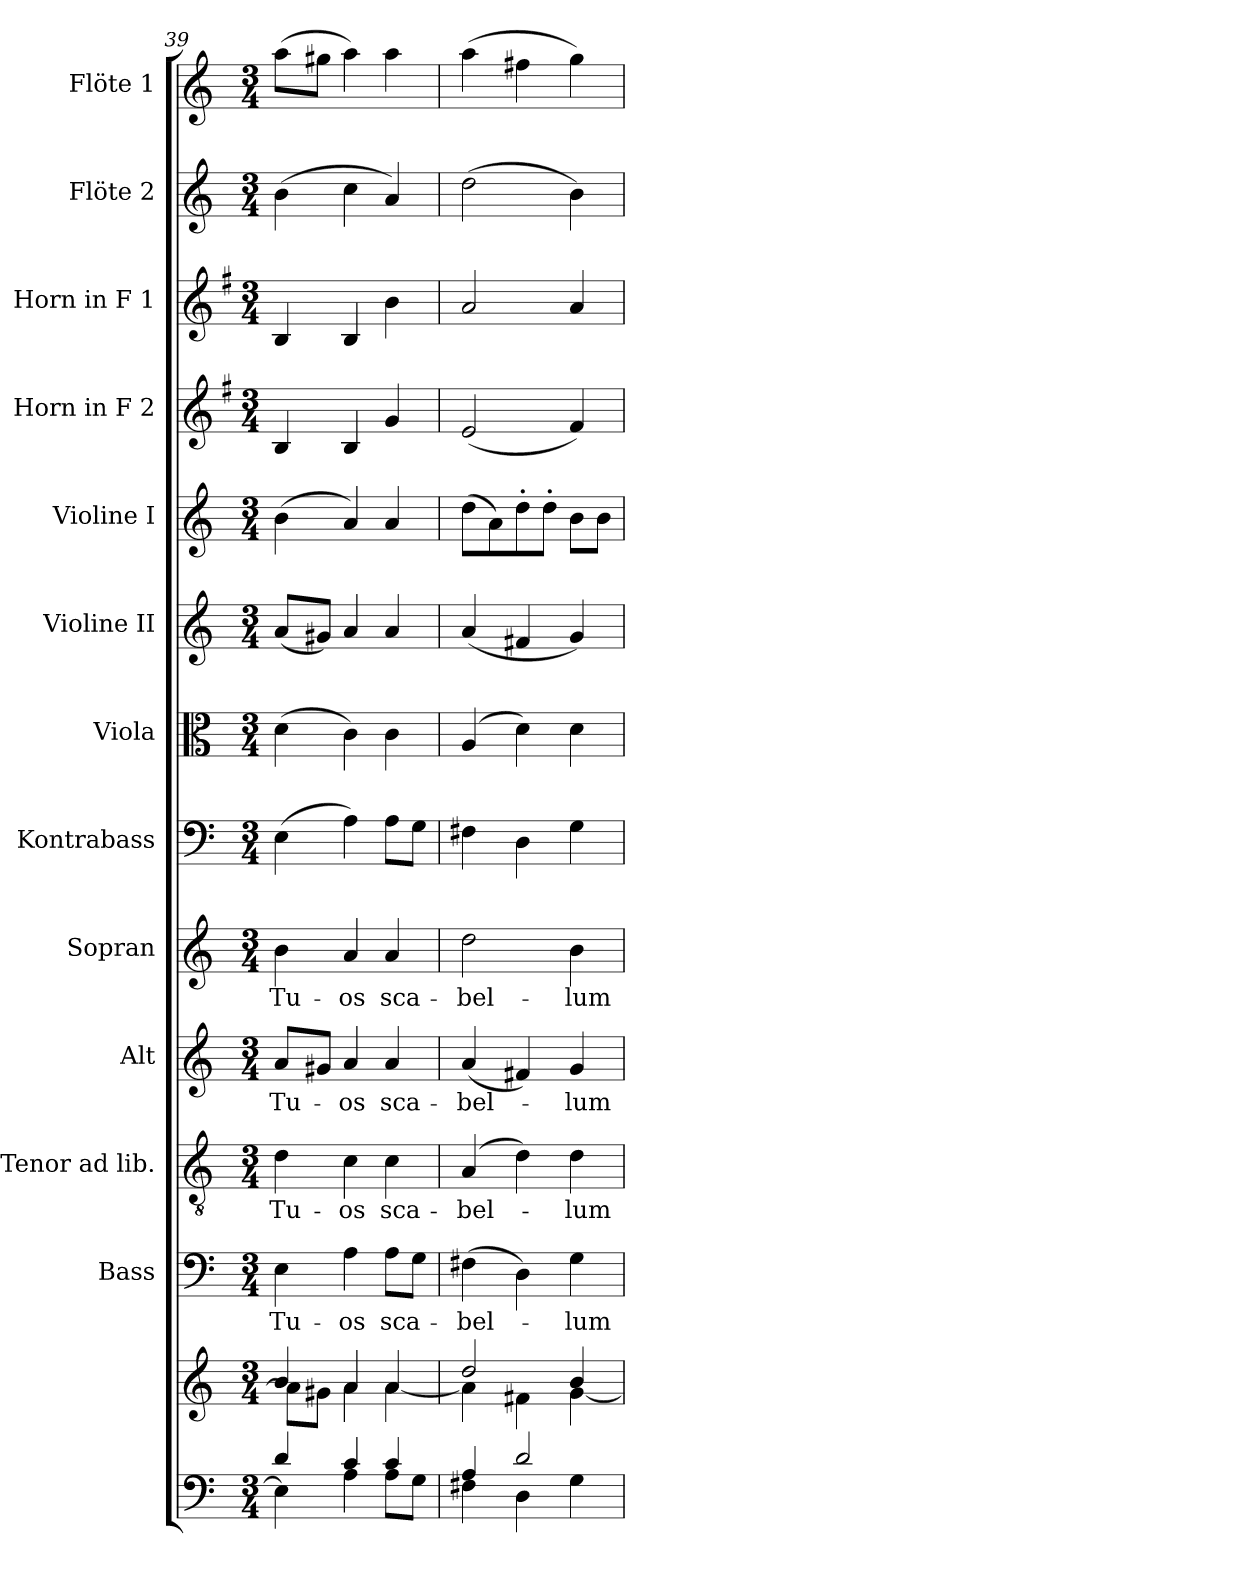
**kern	**kern	**kern	**text	**kern	**text	**kern	**text	**kern	**text	**kern	**kern	**kern	**kern	**kern	**kern	**kern	**kern
*part13	*part13	*part12	*part12	*part11	*part11	*part10	*part10	*part9	*part9	*part8	*part7	*part6	*part5	*part4	*part3	*part2	*part1
*staff14	*staff13	*staff12	*staff12	*staff11	*staff11	*staff10	*staff10	*staff9	*staff9	*staff8	*staff7	*staff6	*staff5	*staff4	*staff3	*staff2	*staff1
*	*	*I"Bass	*	*I"Tenor ad lib.	*	*I"Alt	*	*I"Sopran	*	*I"Kontrabass	*I"Viola	*I"Violine II	*I"Violine I	*I"Horn in F 2	*I"Horn in F 1	*I"Flöte 2	*I"Flöte 1
*	*	*I'B.	*	*I'T.	*	*I'A.	*	*I'S.	*	*I'Kb.	*I'Vla.	*I'Vl. II	*I'Vl. I	*	*	*I'Fl. 2	*I'Fl. 1
*clefF4	*clefG2	*clefF4	*	*clefGv2	*	*clefG2	*	*clefG2	*	*clefF4	*clefC3	*clefG2	*clefG2	*clefG2	*clefG2	*clefG2	*clefG2
*	*	*	*	*	*	*	*	*	*	*ITrd7c12	*	*	*	*ITrd4c7	*ITrd4c7	*	*
*k[]	*k[]	*k[]	*	*k[]	*	*k[]	*	*k[]	*	*k[]	*k[]	*k[]	*k[]	*k[]	*k[]	*k[]	*k[]
*C:	*C:	*C:	*	*C:	*	*C:	*	*C:	*	*C:	*C:	*C:	*C:	*C:	*C:	*C:	*C:
*M3/4	*M3/4	*M3/4	*	*M3/4	*	*M3/4	*	*M3/4	*	*M3/4	*M3/4	*M3/4	*M3/4	*M3/4	*M3/4	*M3/4	*M3/4
=39	=39	=39	=39	=39	=39	=39	=39	=39	=39	=39	=39	=39	=39	=39	=39	=39	=39
*^	*^	*	*	*	*	*	*	*	*	*	*	*	*	*	*	*	*
!	!	!	!	!	!LO:LY:b	!	!LO:LY:b	!	!LO:LY:b	!	!LO:LY:b	!	!	!	!	!	!	!	!
4d/	4E\]	4b/	8a\L]	4E\	Tu-	4d\	Tu-	8a/L	Tu-	4b\	Tu-	(>4EE\	(>4d\	(<8a/L	(>4b\	4E/	4E/	(>4b\	(>8aa\L
.	.	.	8g#X\J	.	.	.	.	8g#X/J	.	.	.	.	.	8g#X/J)	.	.	.	.	8gg#X\J
!	!	!	!	!	!LO:LY:b	!	!LO:LY:b	!	!LO:LY:b	!	!LO:LY:b	!	!	!	!	!	!	!	!
4c/	4A\	4a/	4a\	4A\	-os	4c\	-os	4a/	-os	4a/	-os	4AA\)	4c\)	4a/	4a/)	4E/	4E/	4cc\	4aa\)
!	!	!	!	!	!LO:LY:b	!	!LO:LY:b	!	!LO:LY:b	!	!LO:LY:b	!	!	!	!	!	!	!	!
4c/	8A\L	4a/	[<4a\	8A\L	sca-	4c\	sca-	4a/	sca-	4a/	sca-	8AA\L	4c\	4a/	4a/	4c/	4e\	4a/)	4aa\
.	8G\J	.	.	8G\J	.	.	.	.	.	.	.	8GG\J	.	.	.	.	.	.	.
=40	=40	=40	=40	=40	=40	=40	=40	=40	=40	=40	=40	=40	=40	=40	=40	=40	=40	=40	=40
!	!	!	!	!	!LO:LY:b	!	!LO:LY:b	!	!LO:LY:b	!	!LO:LY:b	!	!	!	!	!	!	!	!
4A/	4F#X\	2dd/	4a\]	(>4F#X\	-bel-	(4A/	-bel-	(<4a/	-bel-	2dd\	-bel-	4FF#X\	(4A/	(<4a/	(>8dd\L	(<2A/	2d/	(>2dd\	(>4aa\
.	.	.	.	.	.	.	.	.	.	.	.	.	.	.	8a\)	.	.	.	.
2d/	4D\	.	4f#X\	4D\)	.	4d\)	.	4f#X/)	.	.	.	4DD\	4d\)	4f#X/	8dd'>\	.	.	.	4ff#X\
.	.	.	.	.	.	.	.	.	.	.	.	.	.	.	8dd'>\J	.	.	.	.
!	!	!	!	!	!LO:LY:b	!	!LO:LY:b	!	!LO:LY:b	!	!LO:LY:b	!	!	!	!	!	!	!	!
.	4G\	4b/	[<4g\	4G\	-lum	4d\	-lum	4g/	-lum	4b\	-lum	4GG\	4d\	4g/)	8b\L	4B/)	4d/	4b\)	4gg\)
.	.	.	.	.	.	.	.	.	.	.	.	.	.	.	8b\J	.	.	.	.
*v	*v	*	*	*	*	*	*	*	*	*	*	*	*	*	*	*	*	*	*
*	*v	*v	*	*	*	*	*	*	*	*	*	*	*	*	*	*	*	*
=	=	=	=	=	=	=	=	=	=	=	=	=	=	=	=	=	=
*-	*-	*-	*-	*-	*-	*-	*-	*-	*-	*-	*-	*-	*-	*-	*-	*-	*-
